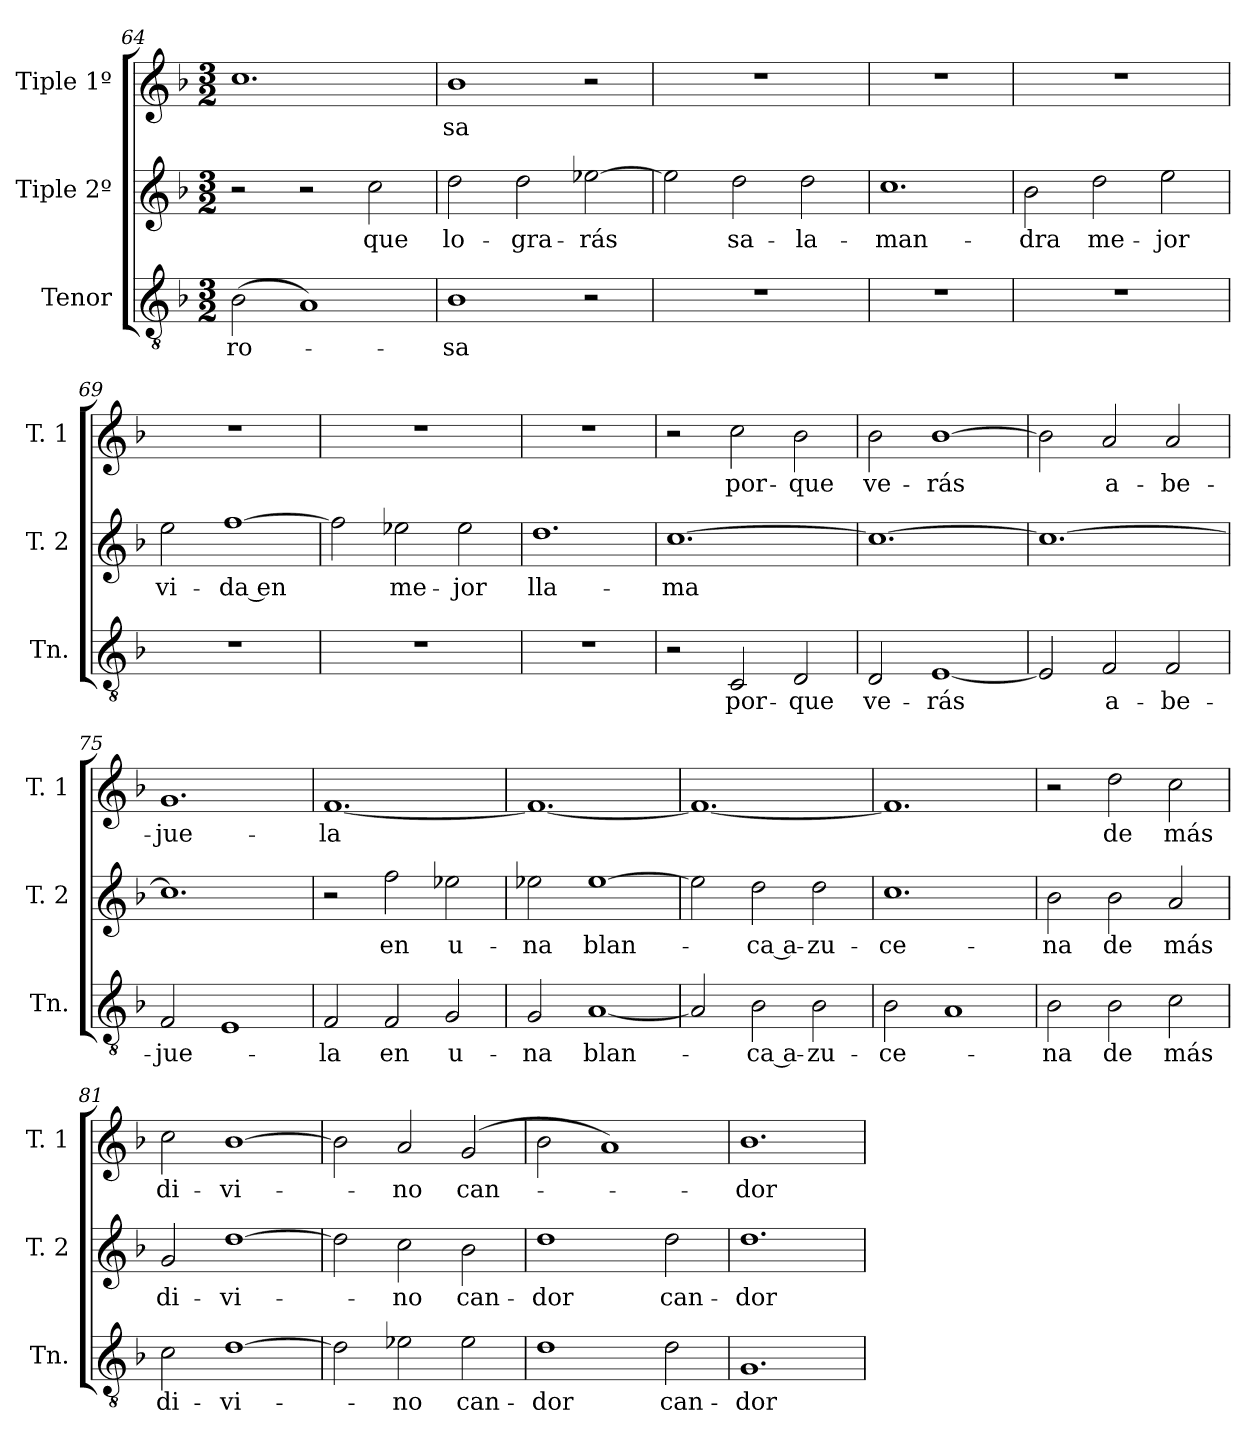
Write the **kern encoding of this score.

**kern	**text	**kern	**text	**kern	**text
*part3	*part3	*part2	*part2	*part1	*part1
*staff3	*staff3	*staff2	*staff2	*staff1	*staff1
*I"Tenor	*	*I"Tiple 2º	*	*I"Tiple 1º	*
*I'Tn.	*	*I'T. 2	*	*I'T. 1	*
*clefGv2	*	*clefG2	*	*clefG2	*
*k[b-]	*	*k[b-]	*	*k[b-]	*
*M3/2	*	*M3/2	*	*M3/2	*
=64	=64	=64	=64	=64	=64
(2B-	-ro-	2r	.	1.cc	.
1A)	.	2r	.	.	.
.	.	2cc	que	.	.
=65	=65	=65	=65	=65	=65
1B-	-sa	2dd	lo-	1b-	-sa
.	.	2dd	-gra-	.	.
2r	.	[2ee-X	-rás	2r	.
=66	=66	=66	=66	=66	=66
1.r	.	2ee-]	.	1.r	.
.	.	2dd	sa-	.	.
.	.	2dd	-la-	.	.
=67	=67	=67	=67	=67	=67
1.r	.	1.cc	-man-	1.r	.
=68	=68	=68	=68	=68	=68
1.r	.	2b-	-dra	1.r	.
.	.	2dd	me-	.	.
.	.	2ee	-jor	.	.
=69	=69	=69	=69	=69	=69
1.r	.	2ee	vi-	1.r	.
.	.	[1ff	-da en	.	.
=70	=70	=70	=70	=70	=70
1.r	.	2ff]	.	1.r	.
.	.	2ee-X	me-	.	.
.	.	2ee-	-jor	.	.
=71	=71	=71	=71	=71	=71
1.r	.	1.dd	lla-	1.r	.
=72	=72	=72	=72	=72	=72
2r	.	[1.cc	-ma	2r	.
2C	por-	.	.	2cc	por-
2D	-que	.	.	2b-	-que
=73	=73	=73	=73	=73	=73
2D	ve-	1.cc_	.	2b-	ve-
[1E	-rás	.	.	[1b-	-rás
=74	=74	=74	=74	=74	=74
2E]	.	1.cc_	.	2b-]	.
2F	a-	.	.	2a	a-
2F	-be-	.	.	2a	-be-
=75	=75	=75	=75	=75	=75
2F	-jue-	1.cc]	.	1.g	-jue-
1E	.	.	.	.	.
=76	=76	=76	=76	=76	=76
2F	-la	2r	.	[1.f	-la
2F	en	2ff	en	.	.
2G	u-	2ee-X	u-	.	.
=77	=77	=77	=77	=77	=77
2G	-na	2ee-X	-na	1.f_	.
[1A	blan-	[1ee-	blan-	.	.
=78	=78	=78	=78	=78	=78
2A]	.	2ee-]	.	1.f_	.
2B-	ca a-	2dd	ca a-	.	.
2B-	-zu-	2dd	-zu-	.	.
=79	=79	=79	=79	=79	=79
2B-	-ce-	1.cc	-ce-	1.f]	.
1A	.	.	.	.	.
=80	=80	=80	=80	=80	=80
2B-	-na	2b-	-na	2r	.
2B-	de	2b-	de	2dd	de
2c	más	2a	más	2cc	más
=81	=81	=81	=81	=81	=81
2c	di-	2g	di-	2cc	di-
[1d	-vi-	[1dd	-vi-	[1b-	-vi-
=82	=82	=82	=82	=82	=82
2d]	.	2dd]	.	2b-]	.
2e-X	-no	2cc	-no	2a	-no
2e-	can-	2b-	can-	(2g	can-
=83	=83	=83	=83	=83	=83
1d	-dor	1dd	-dor	2b-	.
.	.	.	.	1a)	.
2d	can-	2dd	can-	.	.
=84	=84	=84	=84	=84	=84
1.G	-dor	1.dd	-dor	1.b-	-dor
=	=	=	=	=	=
*-	*-	*-	*-	*-	*-
